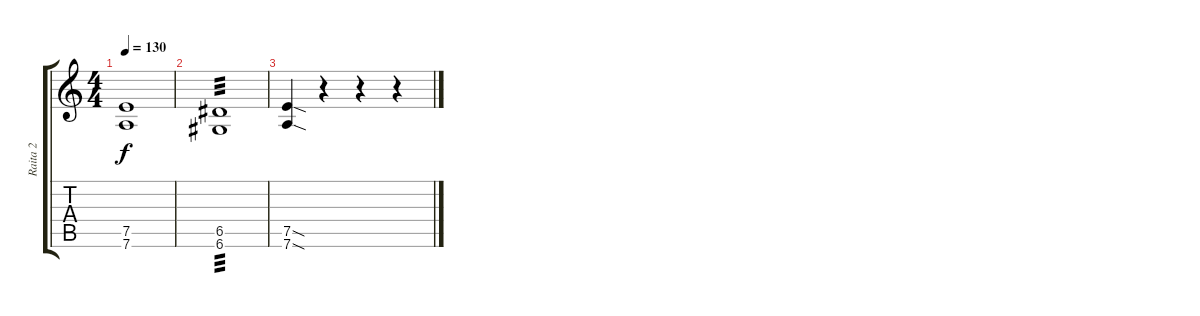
\track ("Raita 2" "Raita 2") {instrument overdrivenguitar}
\staff {score tabs}
\tuning (E4 B3 G3 D3 A2 D2) {hide}
\ts (4 4)
\tempo 130
\clef g2
\ks c
(7.5 7.6).1{dy f} |
(6.5 6.6).1{tp 3} |
(7.5{sod} 7.6{sod}).4 r.4 r.4 r.4
